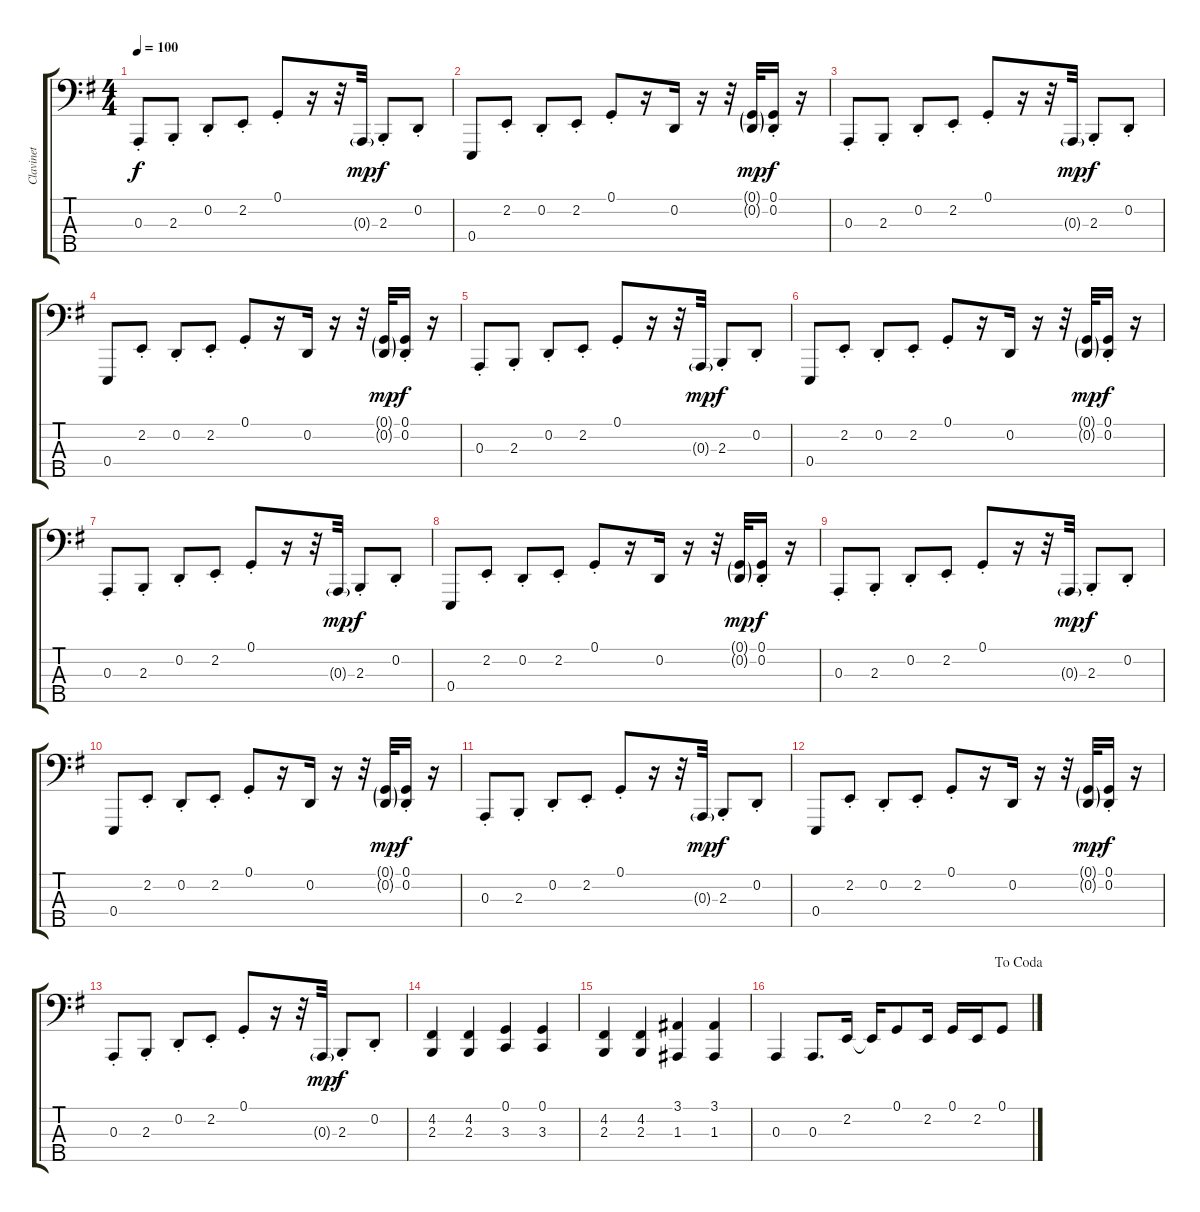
\track ("Clavinet" "Clavinet") {instrument clavinet}
\staff {score tabs}
\tuning (G2 D2 A1 E1 B0) {hide}
\ts (4 4)
\tempo 100
\clef f4
\ks eminor
0.3{st}.8{dy f} 2.3{st}.8 0.2{st}.8 2.2{st}.8 0.1{st}.8 r.16 r.32 0.3{g}.32{dy mp} 2.3{st}.8{dy f} 0.2{st}.8 |
0.4.8 2.2{st}.8 0.2{st}.8 2.2{st}.8 0.1{st}.8 r.16 0.2.16 r.16 r.32 (0.1{g} 0.2{g}).32{dy mp} (0.1{st} 0.2{st}).16{dy f} r.16 |
0.3{st}.8 2.3{st}.8 0.2{st}.8 2.2{st}.8 0.1{st}.8 r.16 r.32 0.3{g}.32{dy mp} 2.3{st}.8{dy f} 0.2{st}.8 |
0.4.8 2.2{st}.8 0.2{st}.8 2.2{st}.8 0.1{st}.8 r.16 0.2.16 r.16 r.32 (0.1{g} 0.2{g}).32{dy mp} (0.1{st} 0.2{st}).16{dy f} r.16 |
0.3{st}.8 2.3{st}.8 0.2{st}.8 2.2{st}.8 0.1{st}.8 r.16 r.32 0.3{g}.32{dy mp} 2.3{st}.8{dy f} 0.2{st}.8 |
0.4.8 2.2{st}.8 0.2{st}.8 2.2{st}.8 0.1{st}.8 r.16 0.2.16 r.16 r.32 (0.1{g} 0.2{g}).32{dy mp} (0.1{st} 0.2{st}).16{dy f} r.16 |
0.3{st}.8 2.3{st}.8 0.2{st}.8 2.2{st}.8 0.1{st}.8 r.16 r.32 0.3{g}.32{dy mp} 2.3{st}.8{dy f} 0.2{st}.8 |
0.4.8 2.2{st}.8 0.2{st}.8 2.2{st}.8 0.1{st}.8 r.16 0.2.16 r.16 r.32 (0.1{g} 0.2{g}).32{dy mp} (0.1{st} 0.2{st}).16{dy f} r.16 |
0.3{st}.8 2.3{st}.8 0.2{st}.8 2.2{st}.8 0.1{st}.8 r.16 r.32 0.3{g}.32{dy mp} 2.3{st}.8{dy f} 0.2{st}.8 |
0.4.8 2.2{st}.8 0.2{st}.8 2.2{st}.8 0.1{st}.8 r.16 0.2.16 r.16 r.32 (0.1{g} 0.2{g}).32{dy mp} (0.1{st} 0.2{st}).16{dy f} r.16 |
0.3{st}.8 2.3{st}.8 0.2{st}.8 2.2{st}.8 0.1{st}.8 r.16 r.32 0.3{g}.32{dy mp} 2.3{st}.8{dy f} 0.2{st}.8 |
0.4.8 2.2{st}.8 0.2{st}.8 2.2{st}.8 0.1{st}.8 r.16 0.2.16 r.16 r.32 (0.1{g} 0.2{g}).32{dy mp} (0.1{st} 0.2{st}).16{dy f} r.16 |
0.3{st}.8 2.3{st}.8 0.2{st}.8 2.2{st}.8 0.1{st}.8 r.16 r.32 0.3{g}.32{dy mp} 2.3{st}.8{dy f} 0.2{st}.8 |
(4.2 2.3).4 (4.2 2.3).4 (0.1 3.3).4 (0.1 3.3).4 |
(4.2 2.3).4 (4.2 2.3).4 (3.1 1.3).4 (3.1 1.3).4 |
\jump dacoda
0.3.4 0.3.8{d} 2.2.16 2.2{t}.16 0.1.8 2.2.16 0.1.16 2.2.16 0.1.8
